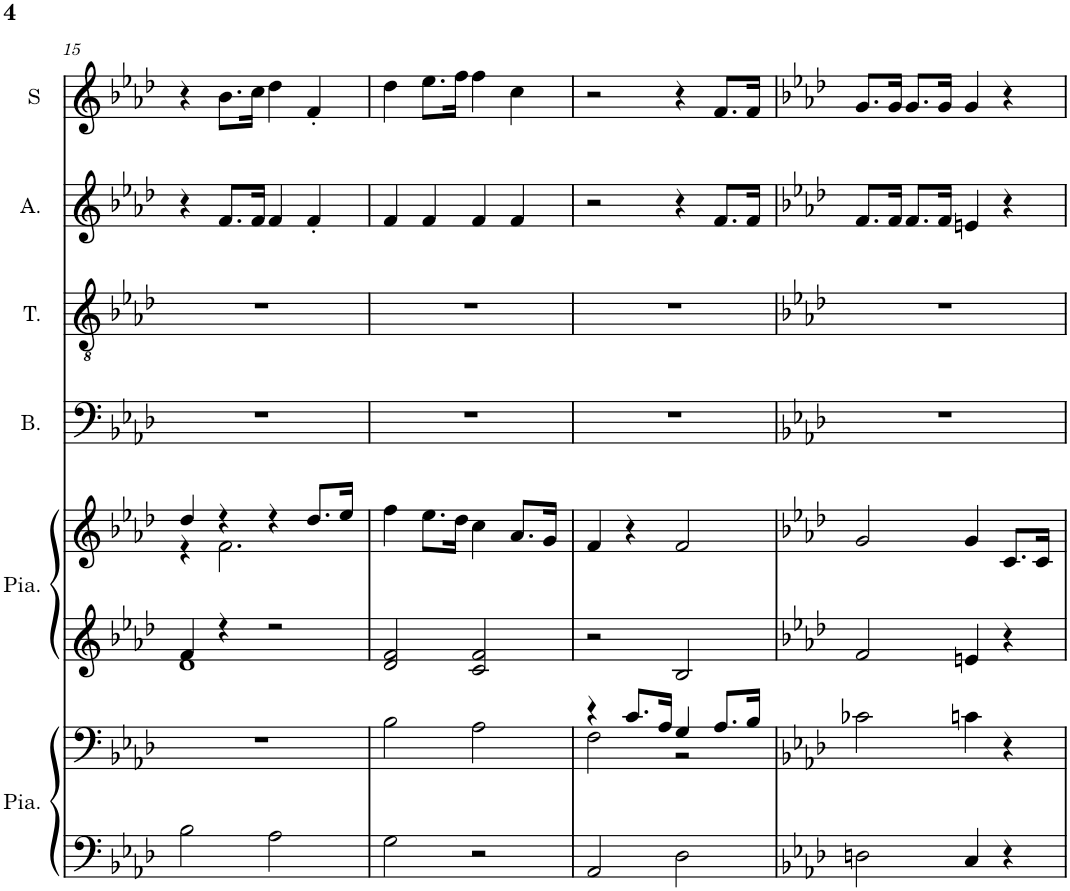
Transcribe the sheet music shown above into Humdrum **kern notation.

**kern	**kern	**kern	**kern	**kern	**kern	**kern	**kern
*part6	*part6	*part5	*part5	*part4	*part3	*part2	*part1
*staff8	*staff7	*staff6	*staff5	*staff4	*staff3	*staff2	*staff1
*I"Piano, main gauche	*	*I"Piano, main droite	*	*I"Basse	*I"Ténor	*I"Alto	*I"Soprano
*I'Pia.	*	*I'Pia.	*	*I'B.	*I'T.	*I'A.	*I'S
!!LO:PB:g=z
*clefF4	*clefG2	*clefG2	*clefG2	*clefF4	*clefGv2	*clefG2	*clefG2
*k[b-e-a-d-]	*k[b-e-a-d-]	*k[b-e-a-d-]	*k[b-e-a-d-]	*k[b-e-a-d-]	*k[b-e-a-d-]	*k[b-e-a-d-]	*k[b-e-a-d-]
*M4/4	*M4/4	*M4/4	*M4/4	*M4/4	*M4/4	*M4/4	*M4/4
=15	=15	=15	=15	=15	=15	=15	=15
*	*	*^	*^	*	*	*	*
2B-\	1r	4f/	1d-	4dd-/	4r	1r	1r	4r	4r
.	.	4r	.	4r	2.f\	.	.	8.f/L	8.b-\L
.	.	.	.	.	.	.	.	16f/Jk	16cc\Jk
2A-\	.	2r	.	4r	.	.	.	4f/	4dd-\
.	.	.	.	8.dd-/L	.	.	.	4f'/	4f'/
.	.	.	.	16ee-/Jk	.	.	.	.	.
*	*	*v	*v	*	*	*	*	*	*
*	*	*	*v	*v	*	*	*	*
=16	=16	=16	=16	=16	=16	=16	=16
2G\	2B-\	2d-/ 2f/	4ff\	1r	1r	4f/	4dd-\
.	.	.	8.ee-\L	.	.	4f/	8.ee-\L
.	.	.	16dd-\Jk	.	.	.	16ff\Jk
2r	2A-\	2c/ 2f/	4cc\	.	.	4f/	4ff\
.	.	.	8.a-/L	.	.	4f/	4cc\
.	.	.	16g/Jk	.	.	.	.
=17	=17	=17	=17	=17	=17	=17	=17
*	*^	*	*	*	*	*	*
2AA-/	4r	2F\	2r	4f/	1r	1r	2r	2r
.	8.c/L	.	.	4r	.	.	.	.
.	16A-/Jk	.	.	.	.	.	.	.
2D-\	4G/	2r	2B-/	2f/	.	.	4r	4r
.	8.A-/L	.	.	.	.	.	8.f/L	8.f/L
.	16B-/Jk	.	.	.	.	.	16f/Jk	16f/Jk
*	*v	*v	*	*	*	*	*	*
=18	=18	=18	=18	=18	=18	=18	=18
*k[b-e-a-d-]	*k[b-e-a-d-]	*k[b-e-a-d-]	*k[b-e-a-d-]	*k[b-e-a-d-]	*k[b-e-a-d-]	*k[b-e-a-d-]	*k[b-e-a-d-]
2Dn\	2c-X\	2f/	2g/	1r	1r	8.f/L	8.g/L
.	.	.	.	.	.	16f/Jk	16g/Jk
.	.	.	.	.	.	8.f/L	8.g/L
.	.	.	.	.	.	16f/Jk	16g/Jk
4C/	4cn\	4en/	4g/	.	.	4en/	4g/
4r	4r	4r	8.c/L	.	.	4r	4r
.	.	.	16c/Jk	.	.	.	.
=	=	=	=	=	=	=	=
*-	*-	*-	*-	*-	*-	*-	*-
